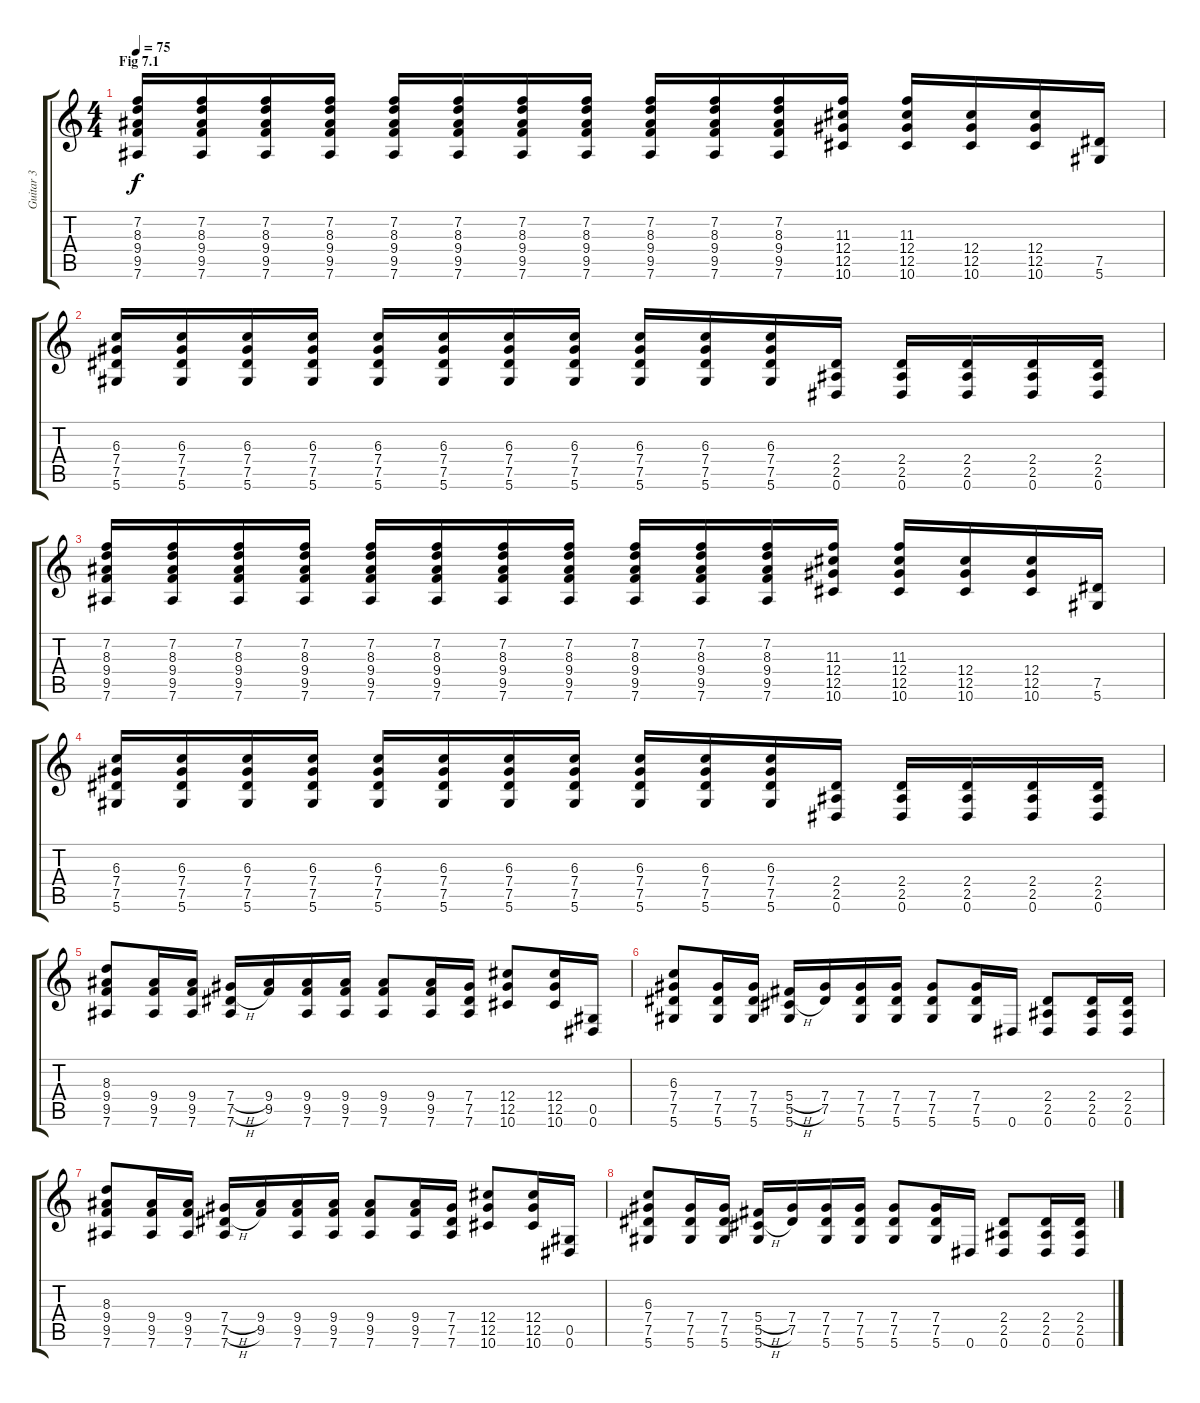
\track ("Guitar 3" "Guitar 3") {instrument overdrivenguitar}
\staff {score tabs}
\tuning (Eb4 Bb3 Gb3 Db3 Ab2 Eb2) {hide}
\ts (4 4)
\section ("" "Fig 7.1")
\tempo 75
\clef g2
\ks c
(7.2 8.3 9.4 9.5 7.6).16{dy f} (7.2 8.3 9.4 9.5 7.6).16 (7.2 8.3 9.4 9.5 7.6).16 (7.2 8.3 9.4 9.5 7.6).16 (7.2 8.3 9.4 9.5 7.6).16 (7.2 8.3 9.4 9.5 7.6).16 (7.2 8.3 9.4 9.5 7.6).16 (7.2 8.3 9.4 9.5 7.6).16 (7.2 8.3 9.4 9.5 7.6).16 (7.2 8.3 9.4 9.5 7.6).16 (7.2 8.3 9.4 9.5 7.6).16 (11.3 12.4 12.5 10.6).16 (11.3 12.4 12.5 10.6).16 (12.4 12.5 10.6).16 (12.4 12.5 10.6).16 (7.5 5.6).16 |
(6.3 7.4 7.5 5.6).16 (6.3 7.4 7.5 5.6).16 (6.3 7.4 7.5 5.6).16 (6.3 7.4 7.5 5.6).16 (6.3 7.4 7.5 5.6).16 (6.3 7.4 7.5 5.6).16 (6.3 7.4 7.5 5.6).16 (6.3 7.4 7.5 5.6).16 (6.3 7.4 7.5 5.6).16 (6.3 7.4 7.5 5.6).16 (6.3 7.4 7.5 5.6).16 (2.4 2.5 0.6).16 (2.4 2.5 0.6).16 (2.4 2.5 0.6).16 (2.4 2.5 0.6).16 (2.4 2.5 0.6).16 |
(7.2 8.3 9.4 9.5 7.6).16 (7.2 8.3 9.4 9.5 7.6).16 (7.2 8.3 9.4 9.5 7.6).16 (7.2 8.3 9.4 9.5 7.6).16 (7.2 8.3 9.4 9.5 7.6).16 (7.2 8.3 9.4 9.5 7.6).16 (7.2 8.3 9.4 9.5 7.6).16 (7.2 8.3 9.4 9.5 7.6).16 (7.2 8.3 9.4 9.5 7.6).16 (7.2 8.3 9.4 9.5 7.6).16 (7.2 8.3 9.4 9.5 7.6).16 (11.3 12.4 12.5 10.6).16 (11.3 12.4 12.5 10.6).16 (12.4 12.5 10.6).16 (12.4 12.5 10.6).16 (7.5 5.6).16 |
(6.3 7.4 7.5 5.6).16 (6.3 7.4 7.5 5.6).16 (6.3 7.4 7.5 5.6).16 (6.3 7.4 7.5 5.6).16 (6.3 7.4 7.5 5.6).16 (6.3 7.4 7.5 5.6).16 (6.3 7.4 7.5 5.6).16 (6.3 7.4 7.5 5.6).16 (6.3 7.4 7.5 5.6).16 (6.3 7.4 7.5 5.6).16 (6.3 7.4 7.5 5.6).16 (2.4 2.5 0.6).16 (2.4 2.5 0.6).16 (2.4 2.5 0.6).16 (2.4 2.5 0.6).16 (2.4 2.5 0.6).16 |
(8.3 9.4 9.5 7.6).8 (9.4 9.5 7.6).16 (9.4 9.5 7.6).16 (7.4{h} 7.5{h} 7.6).16 (9.4 9.5).16 (9.4 9.5 7.6).16 (9.4 9.5 7.6).16 (9.4 9.5 7.6).8 (9.4 9.5 7.6).16 (7.4 7.5 7.6).16 (12.4 12.5 10.6).8 (12.4 12.5 10.6).16 (0.5 0.6).16 |
(6.3 7.4 7.5 5.6).8 (7.4 7.5 5.6).16 (7.4 7.5 5.6).16 (5.4{h} 5.5{h} 5.6).16 (7.4 7.5).16 (7.4 7.5 5.6).16 (7.4 7.5 5.6).16 (7.4 7.5 5.6).8 (7.4 7.5 5.6).16 0.6.16 (2.4 2.5 0.6).8 (2.4 2.5 0.6).16 (2.4 2.5 0.6).16 |
(8.3 9.4 9.5 7.6).8 (9.4 9.5 7.6).16 (9.4 9.5 7.6).16 (7.4{h} 7.5{h} 7.6).16 (9.4 9.5).16 (9.4 9.5 7.6).16 (9.4 9.5 7.6).16 (9.4 9.5 7.6).8 (9.4 9.5 7.6).16 (7.4 7.5 7.6).16 (12.4 12.5 10.6).8 (12.4 12.5 10.6).16 (0.5 0.6).16 |
(6.3 7.4 7.5 5.6).8 (7.4 7.5 5.6).16 (7.4 7.5 5.6).16 (5.4{h} 5.5{h} 5.6).16 (7.4 7.5).16 (7.4 7.5 5.6).16 (7.4 7.5 5.6).16 (7.4 7.5 5.6).8 (7.4 7.5 5.6).16 0.6.16 (2.4 2.5 0.6).8 (2.4 2.5 0.6).16 (2.4 2.5 0.6).16
